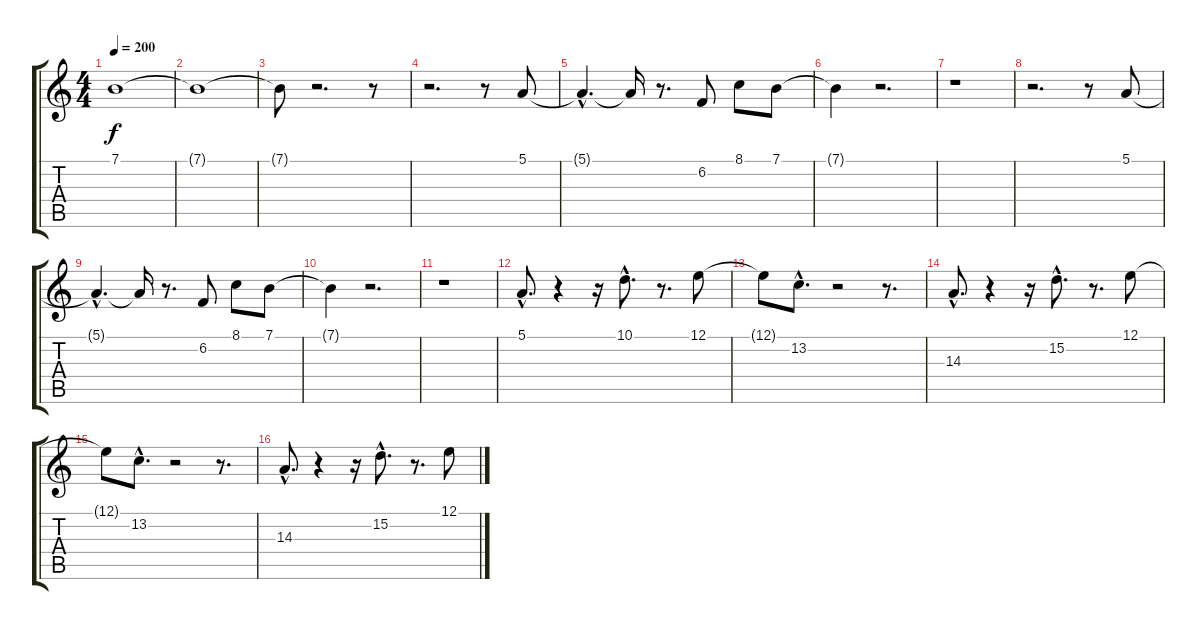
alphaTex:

\track "" {instrument trumpet}
\staff {score tabs}
\tuning (E4 B3 G3 D3 A2 E2) {hide}
\ts (4 4)
\tempo 200
\clef g2
\ks c
7.1.1{dy f volume 11} |
7.1{t}.1 |
7.1{t}.8 r.2{d} r.8 |
r.2{d} r.8 5.1.8{volume 14} |
5.1{hac t}.4{d} 5.1{t}.16 r.8{d} 6.2.8 8.1.8 7.1.8 |
7.1{t}.4 r.2{d} |
r.1 |
r.2{d} r.8 5.1.8 |
5.1{hac t}.4{d} 5.1{t}.16 r.8{d} 6.2.8 8.1.8 7.1.8 |
7.1{t}.4 r.2{d} |
r.1 |
5.1{hac}.8{d} r.4 r.16 10.1{hac}.8{d} r.8{d} 12.1.8 |
12.1{t}.8 13.2{hac}.8{d} r.2 r.8{d} |
14.3{hac}.8{d} r.4 r.16 15.2{hac}.8{d} r.8{d} 12.1.8 |
12.1{t}.8 13.2{hac}.8{d} r.2 r.8{d} |
14.3{hac}.8{d} r.4 r.16 15.2{hac}.8{d} r.8{d} 12.1.8
